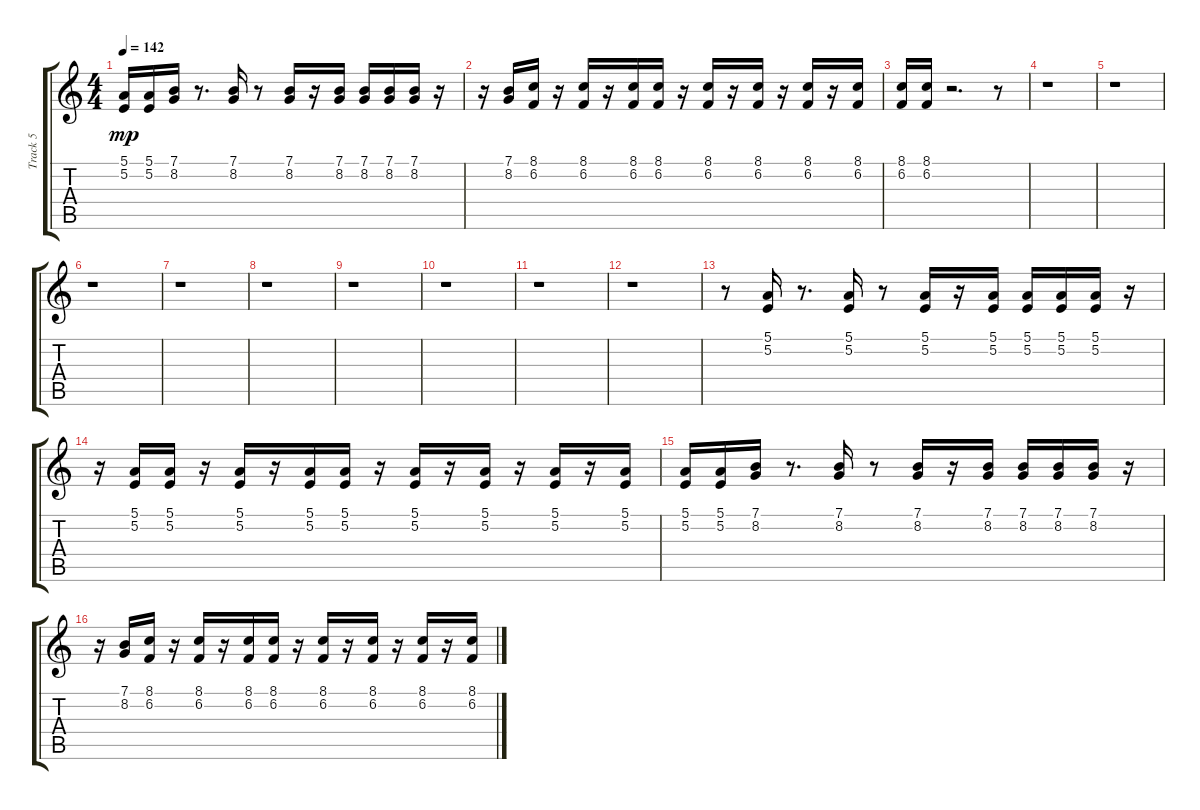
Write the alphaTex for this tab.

\track ("Track 5" "Track 5") {instrument lead2sawtooth}
\staff {score tabs}
\tuning (E4 B3 G3 D3 A2 E2) {hide}
\ts (4 4)
\tempo 142
\clef g2
\ks c
(5.1 5.2).16{dy mp} (5.1 5.2).16 (7.1 8.2).16 r.8{d} (7.1 8.2).16 r.8 (7.1 8.2).16 r.16 (7.1 8.2).16 (7.1 8.2).16 (7.1 8.2).16 (7.1 8.2).16 r.16 |
r.16 (7.1 8.2).16 (8.1 6.2).16 r.16 (8.1 6.2).16 r.16 (8.1 6.2).16 (8.1 6.2).16 r.16 (8.1 6.2).16 r.16 (8.1 6.2).16 r.16 (8.1 6.2).16 r.16 (8.1 6.2).16 |
(8.1 6.2).16 (8.1 6.2).16 r.2{d} r.8 |
r.1 |
r.1 |
r.1 |
r.1 |
r.1 |
r.1 |
r.1 |
r.1 |
r.1 |
r.8 (5.1 5.2).16 r.8{d} (5.1 5.2).16 r.8 (5.1 5.2).16 r.16 (5.1 5.2).16 (5.1 5.2).16 (5.1 5.2).16 (5.1 5.2).16 r.16 |
r.16 (5.1 5.2).16 (5.1 5.2).16 r.16 (5.1 5.2).16 r.16 (5.1 5.2).16 (5.1 5.2).16 r.16 (5.1 5.2).16 r.16 (5.1 5.2).16 r.16 (5.1 5.2).16 r.16 (5.1 5.2).16 |
(5.1 5.2).16 (5.1 5.2).16 (7.1 8.2).16 r.8{d} (7.1 8.2).16 r.8 (7.1 8.2).16 r.16 (7.1 8.2).16 (7.1 8.2).16 (7.1 8.2).16 (7.1 8.2).16 r.16 |
r.16 (7.1 8.2).16 (8.1 6.2).16 r.16 (8.1 6.2).16 r.16 (8.1 6.2).16 (8.1 6.2).16 r.16 (8.1 6.2).16 r.16 (8.1 6.2).16 r.16 (8.1 6.2).16 r.16 (8.1 6.2).16
